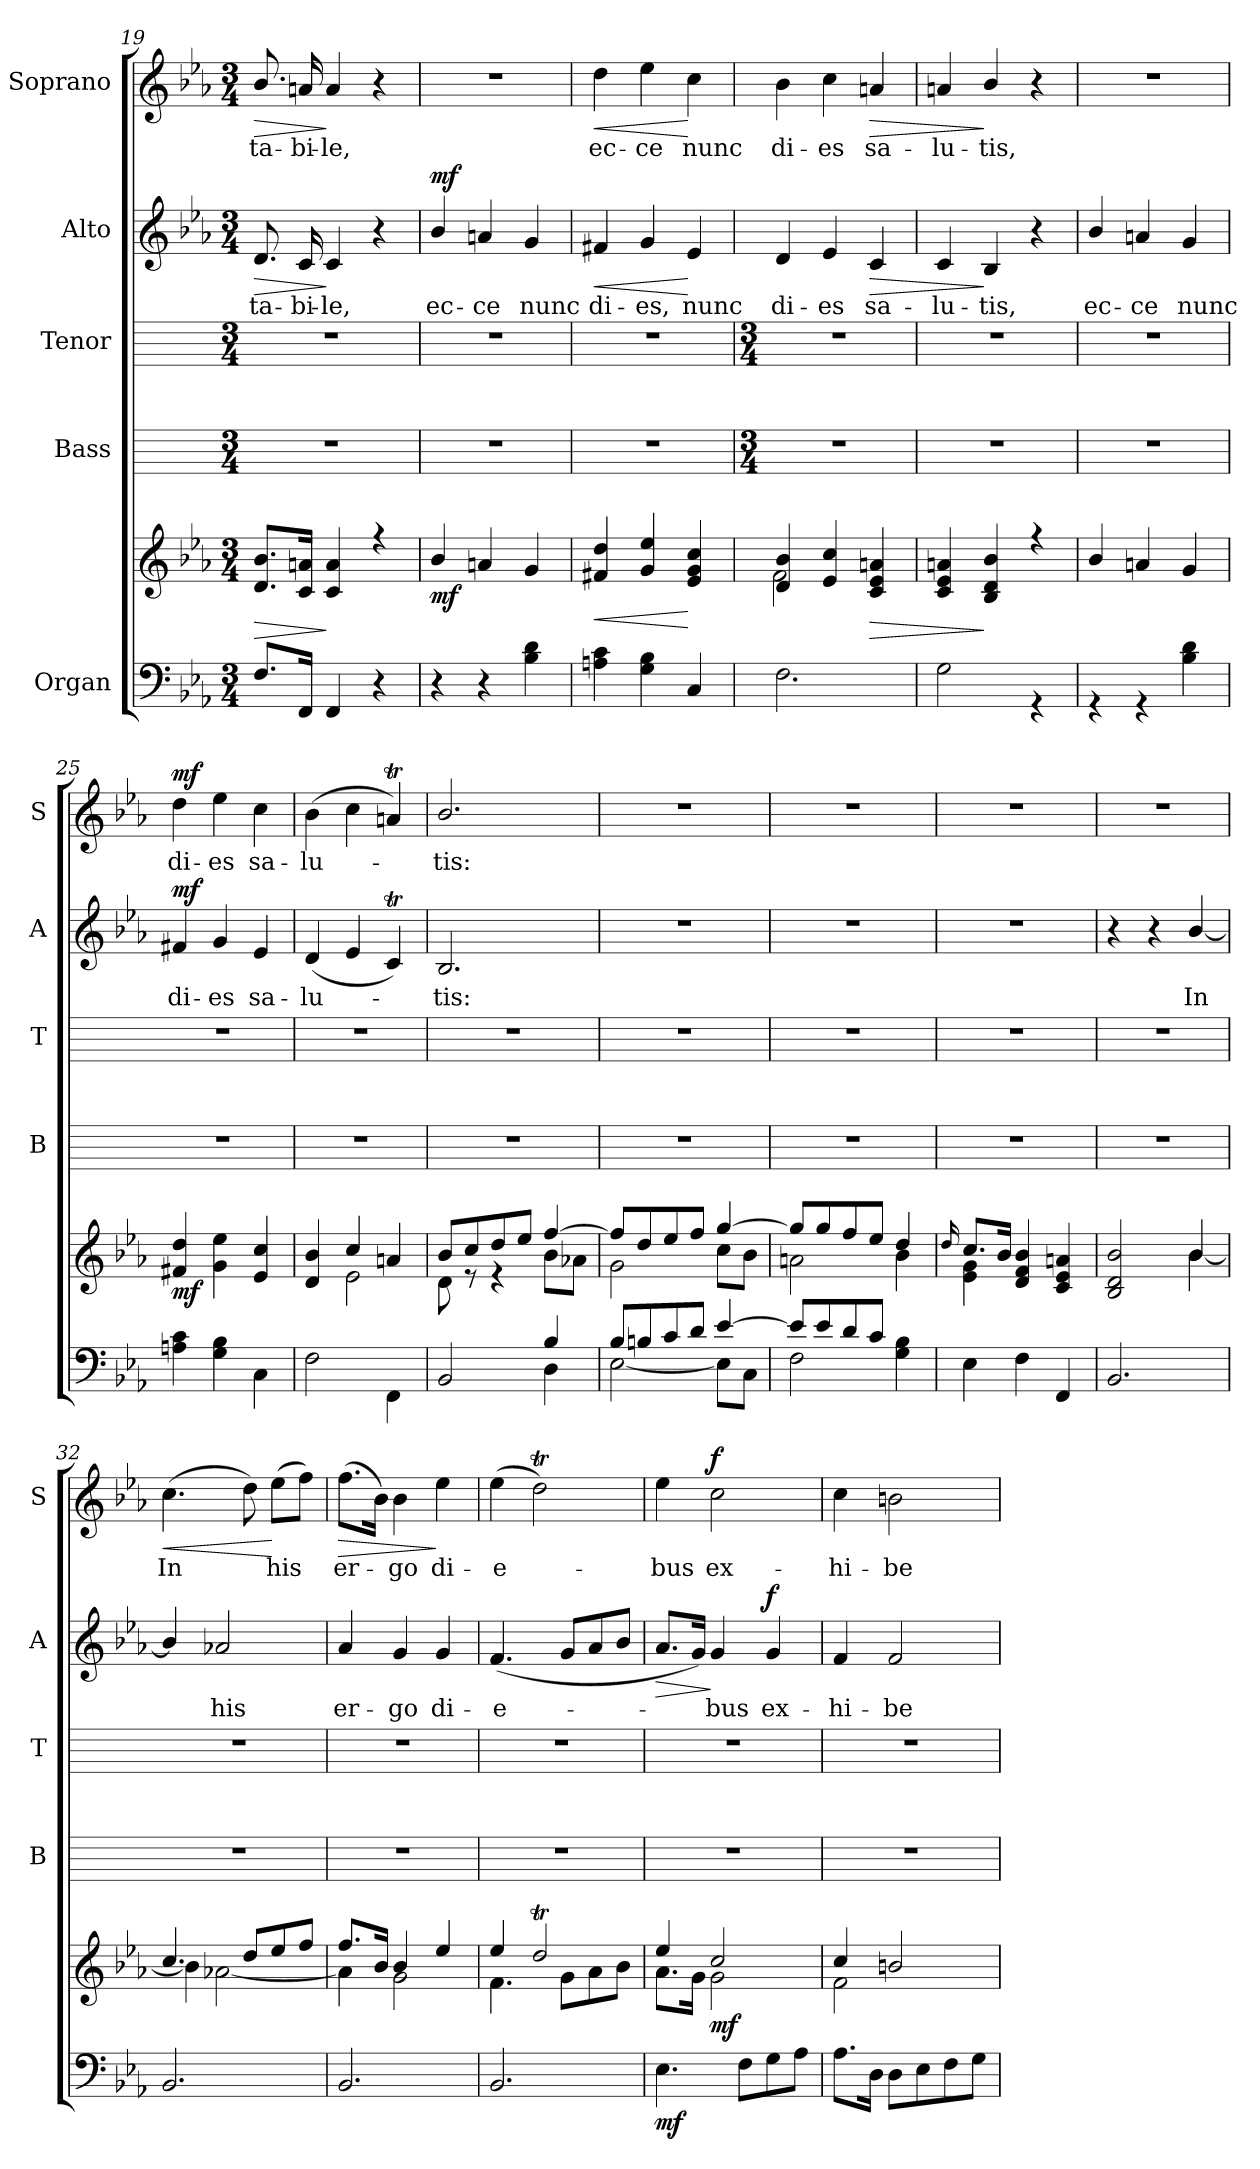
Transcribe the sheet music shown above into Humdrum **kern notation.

**kern	**kern	**dynam	**kern	**kern	**kern	**text	**dynam	**kern	**text	**dynam
*part5	*part5	*part5	*part4	*part3	*part2	*part2	*part2	*part1	*part1	*part1
*staff6	*staff5	*staff5/6	*staff4	*staff3	*staff2	*staff2	*staff2	*staff1	*staff1	*staff1
*I"Organ	*	*	*I"Bass	*I"Tenor	*I"Alto	*	*	*I"Soprano	*	*
*	*	*	*I'B	*I'T	*I'A	*	*	*I'S	*	*
*clefF4	*clefG2	*	*	*	*clefG2	*	*	*clefG2	*	*
*k[b-e-a-]	*k[b-e-a-]	*	*	*	*k[b-e-a-]	*	*	*k[b-e-a-]	*	*
*E-:	*E-:	*	*	*	*E-:	*	*	*E-:	*	*
*M3/4	*M3/4	*	*M3/4	*M3/4	*M3/4	*	*	*M3/4	*	*
=19	=19	=19	=19	=19	=19	=19	=19	=19	=19	=19
*	*^	*	*	*	*	*	*	*	*	*
!	!	!LO:N:vis=1	!LO:HP:b	!	!	!	!LO:LY:b	!LO:HP:b	!	!LO:LY:b	!LO:HP:b
8.FL	8.d/ 8.b-/L	2.ryy	>	2.r	2.r	8.d	-ta-	>	8.b-/	-ta-	>
!	!	!	!	!	!	!	!LO:LY:b	!	!	!LO:LY:b	!
16FFJ	16c/ 16an/J	.	.	.	.	16c	-bi-	.	16an	-bi-	.
!	!	!	!	!	!	!	!LO:LY:b	!	!	!LO:LY:b	!
4FF	4c/ 4a/	.	]	.	.	4c	-le,	]	4a	-le,	]
4r	4r	.	.	.	.	4r	.	.	4r	.	.
=20	=20	=20	=20	=20	=20	=20	=20	=20	=20	=20	=20
!	!	!LO:N:vis=1	!LO:DY:b	!	!	!	!LO:LY:b	!LO:DY:b	!LO:N:vis=1	!	!
4r	4b-/	2.ryy	mf	2.r	2.r	4b-/	ec-	mf	2.r	.	.
!	!	!	!	!	!	!	!LO:LY:b	!	!	!	!
4r	4an/	.	.	.	.	4an	-ce	.	.	.	.
!	!	!	!	!	!	!	!LO:LY:b	!	!	!	!
4B- 4d	4g/	.	.	.	.	4g	nunc	.	.	.	.
=21	=21	=21	=21	=21	=21	=21	=21	=21	=21	=21	=21
!	!	!LO:N:vis=1	!LO:HP:b	!	!	!	!LO:LY:b	!LO:HP:b	!	!LO:LY:b	!LO:HP:b
4An 4c	4f#X/ 4dd/	2.ryy	<	2.r	2.r	4f#X	di-	<	4dd	ec-	<
!	!	!	!	!	!	!	!LO:LY:b	!	!	!LO:LY:b	!
4G 4B-	4g/ 4ee-/	.	.	.	.	4g	-es,	.	4ee-	-ce	.
!	!	!	!	!	!	!	!LO:LY:b	!	!	!LO:LY:b	!
4C	4e-/ 4g/ 4cc/	.	[	.	.	4e-	nunc	[	4cc	nunc	[
!!LO:LB:g=z
=22	=22	=22	=22	=22	=22	=22	=22	=22	=22	=22	=22
*	*	*	*	*M3/4	*M3/4	*	*	*	*	*	*
!LO:N:vis=1	!	!	!	!	!	!	!LO:LY:b	!	!	!LO:LY:b	!
*^	*	*	*	*	*	*	*	*	*	*	*
2.ryy	2.F	4d/ 4b-/	2f\	.	2.r	2.r	4d	di-	.	4b-	di-	.
!	!	!	!	!	!	!	!	!LO:LY:b	!	!	!LO:LY:b	!
.	.	4e-/ 4cc/	.	.	.	.	4e-	-es	.	4cc	-es	.
!	!	!	!	!LO:HP:b	!	!	!	!LO:LY:b	!LO:HP:b	!	!LO:LY:b	!LO:HP:b
.	.	4c/ 4e-/ 4an/	4ryy	>	.	.	4c	sa-	>	4an	sa-	>
=23	=23	=23	=23	=23	=23	=23	=23	=23	=23	=23	=23	=23
!LO:N:vis=1	!	!	!LO:N:vis=1	!	!	!	!	!LO:LY:b	!	!	!LO:LY:b	!
2.ryy	2G	4c/ 4e-/ 4an/	2.ryy	.	2.r	2.r	4c	-lu-	.	4an	-lu-	.
!	!	!	!	!	!	!	!	!LO:LY:b	!	!	!LO:LY:b	!
.	.	4B-/ 4d/ 4b-/	.	]	.	.	4B-	-tis,	]	4b-/	-tis,	]
.	4r	4r	.	.	.	.	4r	.	.	4r	.	.
=24	=24	=24	=24	=24	=24	=24	=24	=24	=24	=24	=24	=24
!LO:N:vis=1	!	!	!LO:N:vis=1	!	!	!	!	!LO:LY:b	!	!LO:N:vis=1	!	!
2.ryy	4r	4b-/	2.ryy	.	2.r	2.r	4b-/	ec-	.	2.r	.	.
!	!	!	!	!	!	!	!	!LO:LY:b	!	!	!	!
.	4r	4an/	.	.	.	.	4an	-ce	.	.	.	.
!	!	!	!	!	!	!	!	!LO:LY:b	!	!	!	!
.	4B- 4d	4g/	.	.	.	.	4g	nunc	.	.	.	.
=25	=25	=25	=25	=25	=25	=25	=25	=25	=25	=25	=25	=25
!LO:N:vis=1	!	!	!LO:N:vis=1	!LO:DY:b	!	!	!	!LO:LY:b	!LO:DY:b	!	!LO:LY:b	!LO:DY:b
2.ryy	4An 4c	4f#X/ 4dd/	2.ryy	mf	2.r	2.r	4f#X	di-	mf	4dd	di-	mf
!	!	!	!	!	!	!	!	!LO:LY:b	!	!	!LO:LY:b	!
.	4G 4B-	4g\ 4ee-\	.	.	.	.	4g	-es	.	4ee-	-es	.
!	!	!	!	!	!	!	!	!LO:LY:b	!	!	!LO:LY:b	!
.	4C	4e-/ 4cc/	.	.	.	.	4e-	sa-	.	4cc	sa-	.
=26	=26	=26	=26	=26	=26	=26	=26	=26	=26	=26	=26	=26
!LO:N:vis=1	!	!	!	!	!	!	!	!LO:LY:b	!	!	!LO:LY:b	!
2.ryy	2F	4d/ 4b-/	4ryy	.	2.r	2.r	(<4d	-lu-	.	(>4b-	-lu-	.
.	.	4cc/	2e-\	.	.	.	4e-	.	.	4cc	.	.
.	4FF	4an/	.	.	.	.	4cT)	.	.	4ant)	.	.
=27	=27	=27	=27	=27	=27	=27	=27	=27	=27	=27	=27	=27
!	!	!	!	!	!	!	!	!LO:LY:b	!	!	!LO:LY:b	!
2ryy	2BB-	8b-/L	8d\	.	2.r	2.r	2.B-	tis:	.	2.b-/	tis:	.
.	.	8cc/	8r	.	.	.	.	.	.	.	.	.
.	.	8dd/	4r	.	.	.	.	.	.	.	.	.
.	.	8ee-/J	.	.	.	.	.	.	.	.	.	.
4B-/	4D	[4ff/	8b-\L	.	.	.	.	.	.	.	.	.
.	.	.	8a-X\J	.	.	.	.	.	.	.	.	.
=28	=28	=28	=28	=28	=28	=28	=28	=28	=28	=28	=28	=28
!	!	!	!	!	!	!	!LO:N:vis=1	!	!	!LO:N:vis=1	!	!
8B-/L	[2E-	8ff/L]	2g\	.	2.r	2.r	2.r	.	.	2.r	.	.
8Bn/	.	8dd/	.	.	.	.	.	.	.	.	.	.
8c/	.	8ee-/	.	.	.	.	.	.	.	.	.	.
8d/J	.	8ff/J	.	.	.	.	.	.	.	.	.	.
[4e-/	8E-L]	[4gg/	8cc\L	.	.	.	.	.	.	.	.	.
.	8CJ	.	8b-\J	.	.	.	.	.	.	.	.	.
=29	=29	=29	=29	=29	=29	=29	=29	=29	=29	=29	=29	=29
!	!	!	!	!	!	!	!LO:N:vis=1	!	!	!LO:N:vis=1	!	!
8e-/L]	2F	8gg/L]	2an\	.	2.r	2.r	2.r	.	.	2.r	.	.
8e-/	.	8gg/	.	.	.	.	.	.	.	.	.	.
8d/	.	8ff/	.	.	.	.	.	.	.	.	.	.
8c/J	.	8ee-/J	.	.	.	.	.	.	.	.	.	.
4ryy	4G 4B-	4dd/	4b-\	.	.	.	.	.	.	.	.	.
*v	*v	*	*	*	*	*	*	*	*	*	*	*
!!LO:LB:g=z
=30	=30	=30	=30	=30	=30	=30	=30	=30	=30	=30	=30
.	16qqdd/LL	.	.	.	.	.	.	.	.	.	.
*	*	*	*	*M3/4	*M3/4	*	*	*	*	*	*
!	!	!	!	!	!	!LO:N:vis=1	!	!	!LO:N:vis=1	!	!
4E-	8.cc/	4e-\ 4g\	.	2.r	2.r	2.r	.	.	2.r	.	.
.	16b-/J	.	.	.	.	.	.	.	.	.	.
4F	4d/ 4f/ 4b-/	4ryy	.	.	.	.	.	.	.	.	.
4FF	4c/ 4e-/ 4an/	4ryy	.	.	.	.	.	.	.	.	.
=31	=31	=31	=31	=31	=31	=31	=31	=31	=31	=31	=31
!	!	!	!	!	!	!	!	!	!LO:N:vis=1	!	!
2.BB-	2B-/ 2d/ 2b-/	4ryy	.	2.r	2.r	4r	.	.	2.r	.	.
.	.	4ryy	.	.	.	4r	.	.	.	.	.
!	!	!	!	!	!	!	!LO:LY:b	!	!	!	!
.	4b-/	[4b-\	.	.	.	[4b-/	In	.	.	.	.
=32	=32	=32	=32	=32	=32	=32	=32	=32	=32	=32	=32
!	!	!	!	!	!	!	!	!	!	!LO:LY:b	!LO:HP:b
2.BB-	4.cc/	4b-\]	.	2.r	2.r	4b-/]	.	.	(>4.cc	In	<
!	!	!	!	!	!	!	!LO:LY:b	!	!	!	!
.	.	[2a-X\	.	.	.	2a-X	his	.	.	.	.
.	8dd/L	.	.	.	.	.	.	.	8dd)	.	.
!	!	!	!	!	!	!	!	!	!	!LO:LY:b	!
.	8ee-/	.	.	.	.	.	.	.	(>8ee-L	his	[
.	8ff/J	.	.	.	.	.	.	.	8ffJ)	.	.
=33	=33	=33	=33	=33	=33	=33	=33	=33	=33	=33	=33
!	!	!	!	!	!	!	!LO:LY:b	!	!	!LO:LY:b	!LO:HP:b
2.BB-	8.ff/L	4a-\]	.	2.r	2.r	4a-	er-	.	(8.ffL	er-	>
.	16b-/J	.	.	.	.	.	.	.	16b-J)	.	.
!	!	!	!	!	!	!	!LO:LY:b	!	!	!LO:LY:b	!
.	4b-/	2g\	.	.	.	4g	-go	.	4b-	go	.
!	!	!	!	!	!	!	!LO:LY:b	!	!	!LO:LY:b	!
.	4ee-/	.	.	.	.	4g	di-	.	4ee-	di-	]
=34	=34	=34	=34	=34	=34	=34	=34	=34	=34	=34	=34
!	!	!	!	!	!	!	!LO:LY:b	!	!	!LO:LY:b	!
2.BB-	4ee-/	4.f\	.	2.r	2.r	(<4.f	-e-	.	(>4ee-	-e-	.
.	2ddt/	.	.	.	.	.	.	.	2ddt)	.	.
.	.	8g\L	.	.	.	8gL	.	.	.	.	.
.	.	8a-\	.	.	.	8a-	.	.	.	.	.
.	.	8b-\J	.	.	.	8b-J	.	.	.	.	.
=35	=35	=35	=35	=35	=35	=35	=35	=35	=35	=35	=35
!	!	!	!LO:DY:b=2	!	!	!	!	!LO:HP:b	!	!LO:LY:b	!
4.E-	4ee-/	8.a-\L	mf	2.r	2.r	8.a-L	.	>	4ee-	bus	.
.	.	16g\J	.	.	.	16gJ)	.	.	.	.	.
!	!	!	!LO:DY:b	!	!	!	!LO:LY:b	!	!	!LO:LY:b	!LO:DY:b
.	2cc/	2g\	mf	.	.	4g	bus	]	2cc	ex-	f
8FL	.	.	.	.	.	.	.	.	.	.	.
!	!	!	!	!	!	!	!LO:LY:b	!LO:DY:b	!	!	!
8G	.	.	.	.	.	4g	ex-	f	.	.	.
8A-J	.	.	.	.	.	.	.	.	.	.	.
=36	=36	=36	=36	=36	=36	=36	=36	=36	=36	=36	=36
!	!	!	!	!	!	!	!LO:LY:b	!	!	!LO:LY:b	!
8.A-L	4cc/	2f\	.	2.r	2.r	4f	-hi-	.	4cc	-hi-	.
16DJ	.	.	.	.	.	.	.	.	.	.	.
!	!	!	!	!	!	!	!LO:LY:b	!	!	!LO:LY:b	!
8DL	2bn/	.	.	.	.	2f	-be-	.	2bn	-be-	.
8E-	.	.	.	.	.	.	.	.	.	.	.
8F	.	4ryy	.	.	.	.	.	.	.	.	.
8GJ	.	.	.	.	.	.	.	.	.	.	.
*	*v	*v	*	*	*	*	*	*	*	*	*
=	=	=	=	=	=	=	=	=	=	=
*-	*-	*-	*-	*-	*-	*-	*-	*-	*-	*-
